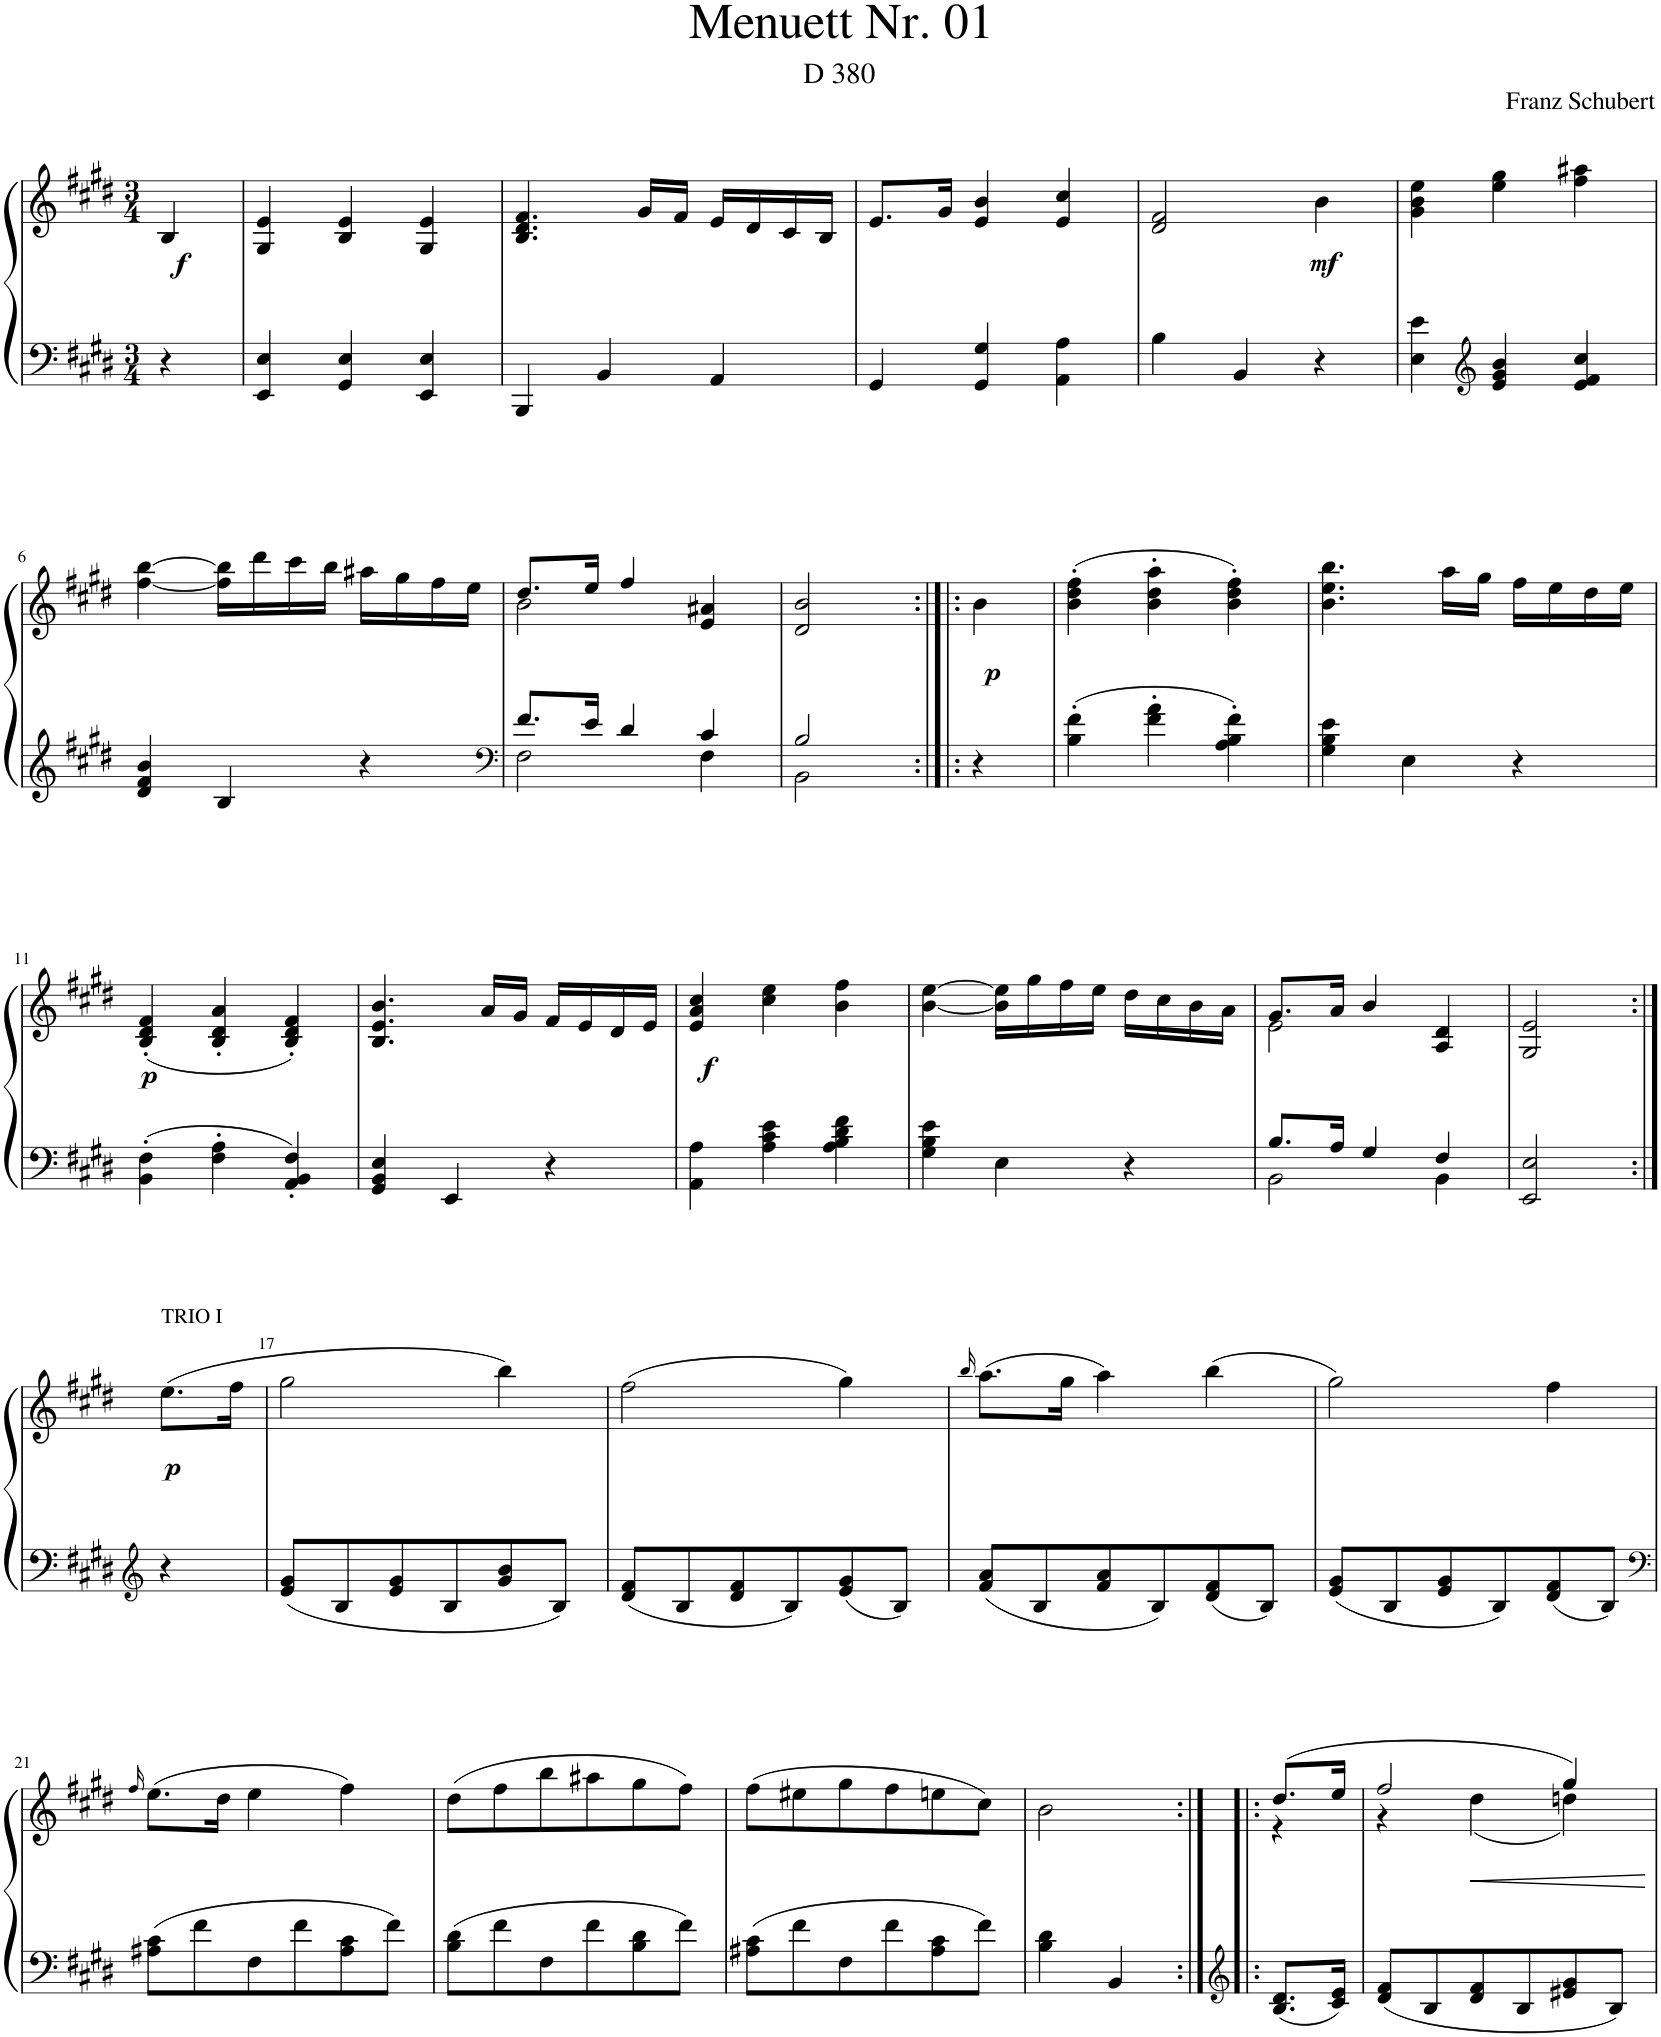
**kern	**kern	**dynam
*part1	*part1	*part1
*staff2	*staff1	*staff1/2
*I"Piano	*	*
*I'Pno.	*	*
*clefF4	*clefG2	*
*k[f#c#g#d#]	*k[f#c#g#d#]	*
*M3/4	*M3/4	*
=	=	=
!	!	!LO:DY:b
4r	4B/	f
=1	=1	=1
4EE/ 4E/	4G#/ 4e/	.
4GG#/ 4E/	4B/ 4e/	.
4EE/ 4E/	4G#/ 4e/	.
=2	=2	=2
4BBB/	4.B/ 4.d#/ 4.f#/	.
4BB/	.	.
.	16g#/LL	.
.	16f#/JJ	.
4AA/	16e/LL	.
.	16d#/	.
.	16c#/	.
.	16B/JJ	.
=3	=3	=3
4GG#/	8.e/L	.
.	16g#/Jk	.
4GG#/ 4G#/	4e/ 4b/	.
4AA\ 4A\	4e/ 4cc#/	.
=4	=4	=4
4B\	2d#/ 2f#/	.
4BB/	.	.
!	!	!LO:DY:b
4r	4b\	mf
=5	=5	=5
4E\ 4e\	4g#\ 4b\ 4ee\	.
*clefG2	*	*
4e/ 4g#/ 4b/	4ee\ 4gg#\	.
4e/ 4f#/ 4cc#/	4ff#\ 4aa#X\	.
!!LO:LB:g=z
=6	=6	=6
4d#/ 4f#/ 4b/	[4ff#\ [4bb\	.
4B/	16ff#\] 16bb\]LL	.
.	16ddd#\	.
.	16ccc#\	.
.	16bb\JJ	.
4r	16aa#X\LL	.
.	16gg#\	.
.	16ff#\	.
.	16ee\JJ	.
=7	=7	=7
*clefF4	*	*
*^	*^	*
8.f#/L	2F#\	8.dd#/L	2b\	.
16e/Jk	.	16ee/Jk	.	.
4d#/	.	4ff#/	.	.
4c#/	4F#\	4e/ 4a#X/	4ryy	.
*	*	*v	*v	*
=8	=8	=8	=8
2B/	2BB\	2d#/ 2b/	.
=8X1:|!|:	=8X1:|!|:	=8X1:|!|:	=8X1:|!|:
!	!	!	!LO:DY:b
*v	*v	*	*
4r	4b\	p
=9	=9	=9
4B\' 4f#\'	(4b\' 4dd#\' 4ff#\'	.
4f#\' 4a\'	4b\' 4dd#\' 4aa\'	.
4A\' 4B\' 4f#\'	4b\' 4dd#\' 4ff#\')	.
=10	=10	=10
4G#\ 4B\ 4e\	4.b\ 4.ee\ 4.bb\	.
4E\	.	.
.	16aa\LL	.
.	16gg#\JJ	.
4r	16ff#\LL	.
.	16ee\	.
.	16dd#\	.
.	16ee\JJ	.
!!LO:LB:g=z
=11	=11	=11
!	!	!LO:DY:b
4BB\' 4F#\'	(4B/' 4d#/' 4f#/'	p
4F#\' 4A\'	4B/' 4d#/' 4a/'	.
4AA/' 4BB/' 4F#/'	4B/' 4d#/' 4f#/')	.
=12	=12	=12
4GG#/ 4BB/ 4E/	4.B/ 4.e/ 4.b/	.
4EE/	.	.
.	16a/LL	.
.	16g#/JJ	.
4r	16f#/LL	.
.	16e/	.
.	16d#/	.
.	16e/JJ	.
=13	=13	=13
!	!	!LO:DY:b
4AA\ 4A\	4e/ 4a/ 4cc#/	f
4A\ 4c#\ 4e\	4cc#\ 4ee\	.
4A\ 4B\ 4d#\ 4f#\	4b\ 4ff#\	.
=14	=14	=14
4G#\ 4B\ 4e\	[4b\ [4ee\	.
4E\	16b\] 16ee\]LL	.
.	16gg#\	.
.	16ff#\	.
.	16ee\JJ	.
4r	16dd#\LL	.
.	16cc#\	.
.	16b\	.
.	16a\JJ	.
=15	=15	=15
*^	*^	*
8.B/L	2BB\	8.g#/L	2e\	.
16A/Jk	.	16a/Jk	.	.
4G#/	.	4b/	.	.
4F#/	4BB\	4A/ 4d#/	4ryy	.
*v	*v	*	*	*
*	*v	*v	*
=16	=16	=16
2EE/ 2E/	2G#/ 2e/	.
!!LO:LB:g=z
=16X2:|!	=16X2:|!	=16X2:|!
*clefG2	*	*
!	!LO:TX:a:t=TRIO I	!
!	!	!LO:DY:b
4r	(8.ee\L	p
.	16ff#\Jk	.
=17	=17	=17
8e/ 8g#/L	2gg#\	.
8B/	.	.
8e/ 8g#/	.	.
8B/	.	.
8g#/ 8b/	4bb\)	.
8B/J	.	.
=18	=18	=18
8d#/ 8f#/L	(2ff#\	.
8B/	.	.
8d#/ 8f#/	.	.
8B/	.	.
8e/ 8g#/	4gg#\)	.
8B/J	.	.
=19	=19	=19
.	16qbb/	.
8f#/ 8a/L	(8.aa\L	.
8B/	.	.
.	16gg#\Jk	.
8f#/ 8a/	4aa\)	.
8B/	.	.
8d#/ 8f#/	(4bb\	.
8B/J	.	.
=20	=20	=20
8e/ 8g#/L	2gg#\)	.
8B/	.	.
8e/ 8g#/	.	.
8B/	.	.
8d#/ 8f#/	4ff#\	.
8B/J	.	.
!!LO:LB:g=z
=21	=21	=21
*clefF4	*	*
.	16qff#/	.
8A#X\ 8c#\L	(8.ee\L	.
8f#\	.	.
.	16dd#\Jk	.
8F#\	4ee\	.
8f#\	.	.
8A#\ 8c#\	4ff#\)	.
8f#\J	.	.
=22	=22	=22
8B\ 8d#\L	(8dd#\L	.
8f#\	8ff#\	.
8F#\	8bb\	.
8f#\	8aa#X\	.
8B\ 8d#\	8gg#\	.
8f#\J	8ff#\J)	.
=23	=23	=23
8A#X\ 8c#\L	(8ff#\L	.
8f#\	8ee#X\	.
8F#\	8gg#\	.
8f#\	8ff#\	.
8A#\ 8c#\	8een\	.
8f#\J	8cc#\J)	.
=24	=24	=24
4B\ 4d#\	2b\	.
4BB/	.	.
=24X3:|!|:	=24X3:|!|:	=24X3:|!|:
*clefG2	*	*
*	*^	*
8.B/ 8.d#/L	(8.dd#/L	4r	.
16c#/ 16e/Jk	16ee/Jk	.	.
=25	=25	=25	=25
8d#/ 8f#/L	2ff#/	4r	.
8B/	.	.	.
8d#/ 8f#/	.	(4dd#\	.
8B/	.	.	.
8e#X/ 8g#/	4gg#/)	4ddn\)	.
8B/J	.	.	.
*	*v	*v	*
=	=	=
*-	*-	*-
